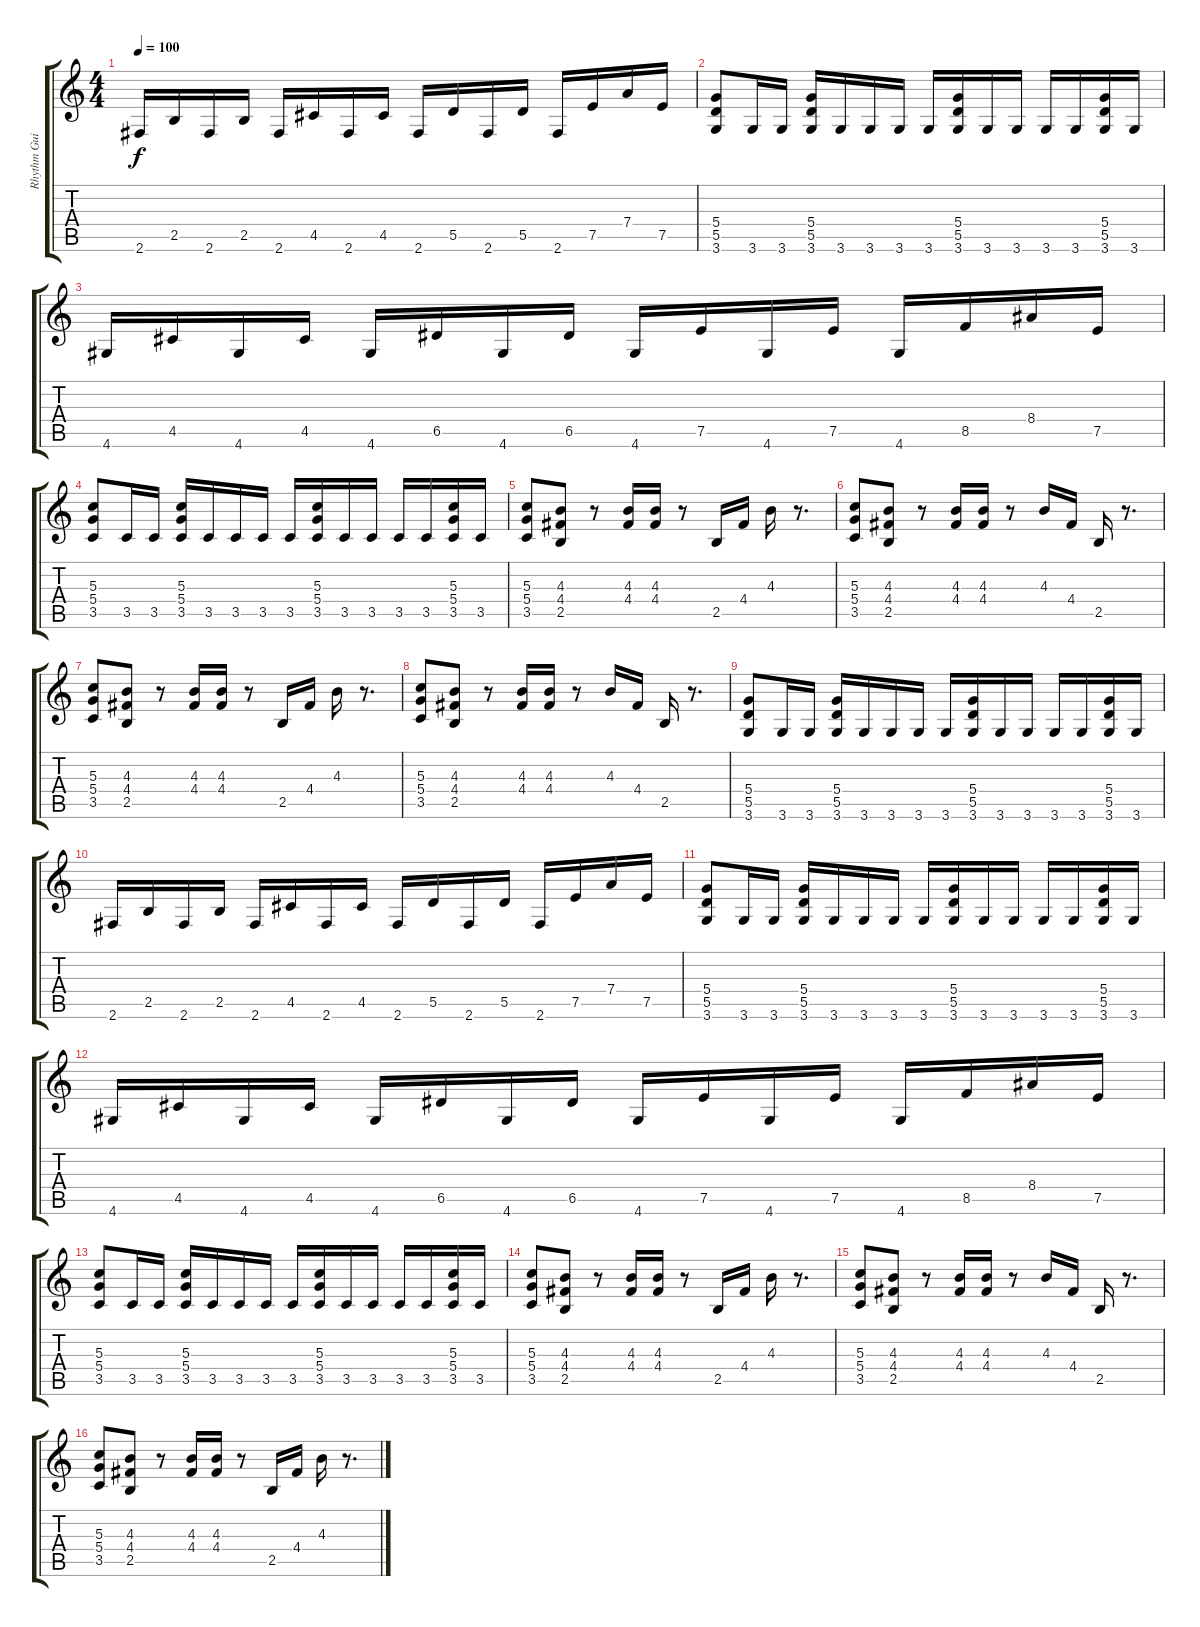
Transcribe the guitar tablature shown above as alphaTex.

\track ("Rhythm Guitar" "Rhythm Gui") {instrument distortionguitar}
\staff {score tabs}
\tuning (E4 B3 G3 D3 A2 E2) {hide}
\ts (4 4)
\tempo 100
\clef g2
\ks c
2.6.16{dy f} 2.5.16 2.6.16 2.5.16 2.6.16 4.5.16 2.6.16 4.5.16 2.6.16 5.5.16 2.6.16 5.5.16 2.6.16 7.5.16 7.4.16 7.5.16 |
(5.4 5.5 3.6).8 3.6.16 3.6.16 (5.4 5.5 3.6).16 3.6.16 3.6.16 3.6.16 3.6.16 (5.4 5.5 3.6).16 3.6.16 3.6.16 3.6.16 3.6.16 (5.4 5.5 3.6).16 3.6.16 |
4.6.16 4.5.16 4.6.16 4.5.16 4.6.16 6.5.16 4.6.16 6.5.16 4.6.16 7.5.16 4.6.16 7.5.16 4.6.16 8.5.16 8.4.16 7.5.16 |
(5.3 5.4 3.5).8 3.5.16 3.5.16 (5.3 5.4 3.5).16 3.5.16 3.5.16 3.5.16 3.5.16 (5.3 5.4 3.5).16 3.5.16 3.5.16 3.5.16 3.5.16 (5.3 5.4 3.5).16 3.5.16 |
(5.3 5.4 3.5).8 (4.3 4.4 2.5).8 r.8 (4.3 4.4).16 (4.3 4.4).16 r.8 2.5.16 4.4.16 4.3.16 r.8{d} |
(5.3 5.4 3.5).8 (4.3 4.4 2.5).8 r.8 (4.3 4.4).16 (4.3 4.4).16 r.8 4.3.16 4.4.16 2.5.16 r.8{d} |
(5.3 5.4 3.5).8 (4.3 4.4 2.5).8 r.8 (4.3 4.4).16 (4.3 4.4).16 r.8 2.5.16 4.4.16 4.3.16 r.8{d} |
(5.3 5.4 3.5).8 (4.3 4.4 2.5).8 r.8 (4.3 4.4).16 (4.3 4.4).16 r.8 4.3.16 4.4.16 2.5.16 r.8{d} |
(5.4 5.5 3.6).8 3.6.16 3.6.16 (5.4 5.5 3.6).16 3.6.16 3.6.16 3.6.16 3.6.16 (5.4 5.5 3.6).16 3.6.16 3.6.16 3.6.16 3.6.16 (5.4 5.5 3.6).16 3.6.16 |
2.6.16 2.5.16 2.6.16 2.5.16 2.6.16 4.5.16 2.6.16 4.5.16 2.6.16 5.5.16 2.6.16 5.5.16 2.6.16 7.5.16 7.4.16 7.5.16 |
(5.4 5.5 3.6).8 3.6.16 3.6.16 (5.4 5.5 3.6).16 3.6.16 3.6.16 3.6.16 3.6.16 (5.4 5.5 3.6).16 3.6.16 3.6.16 3.6.16 3.6.16 (5.4 5.5 3.6).16 3.6.16 |
4.6.16 4.5.16 4.6.16 4.5.16 4.6.16 6.5.16 4.6.16 6.5.16 4.6.16 7.5.16 4.6.16 7.5.16 4.6.16 8.5.16 8.4.16 7.5.16 |
(5.3 5.4 3.5).8 3.5.16 3.5.16 (5.3 5.4 3.5).16 3.5.16 3.5.16 3.5.16 3.5.16 (5.3 5.4 3.5).16 3.5.16 3.5.16 3.5.16 3.5.16 (5.3 5.4 3.5).16 3.5.16 |
(5.3 5.4 3.5).8 (4.3 4.4 2.5).8 r.8 (4.3 4.4).16 (4.3 4.4).16 r.8 2.5.16 4.4.16 4.3.16 r.8{d} |
(5.3 5.4 3.5).8 (4.3 4.4 2.5).8 r.8 (4.3 4.4).16 (4.3 4.4).16 r.8 4.3.16 4.4.16 2.5.16 r.8{d} |
(5.3 5.4 3.5).8 (4.3 4.4 2.5).8 r.8 (4.3 4.4).16 (4.3 4.4).16 r.8 2.5.16 4.4.16 4.3.16 r.8{d}
